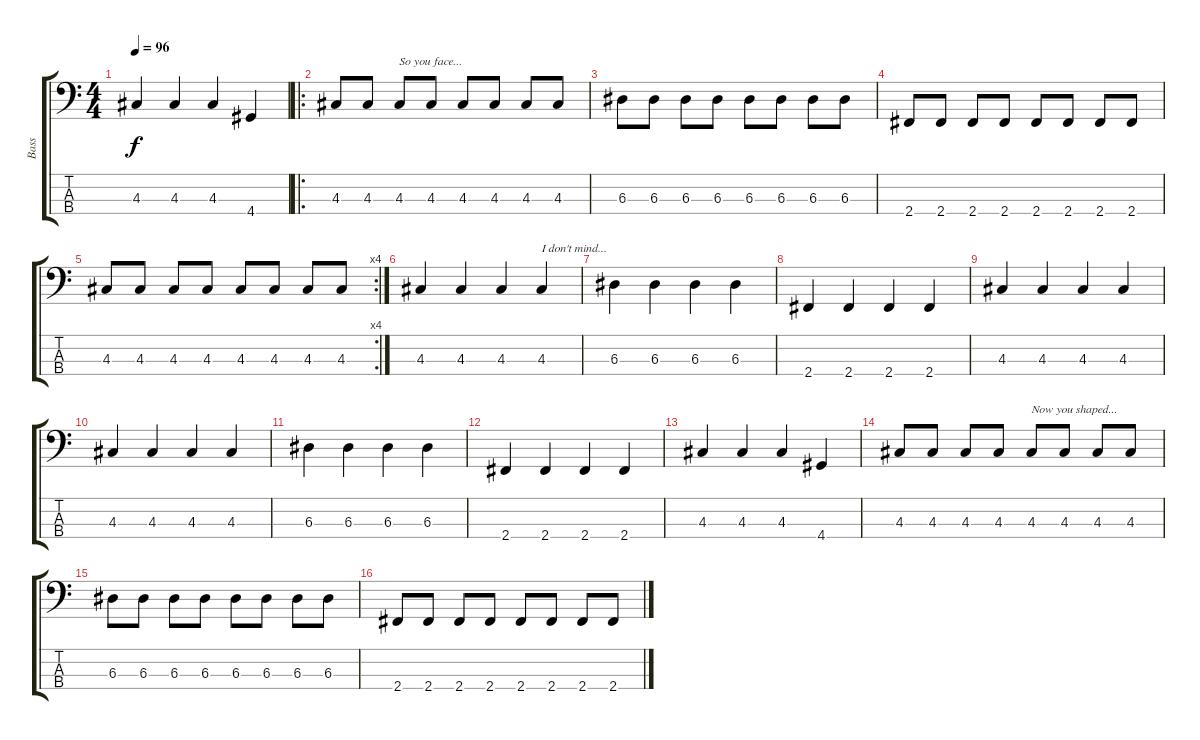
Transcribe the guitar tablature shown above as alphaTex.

\track ("Bass" "Bass") {instrument electricbasspick}
\staff {score tabs}
\tuning (G2 D2 A1 E1) {hide}
\ts (4 4)
\tempo 96
\clef f4
\ks c
4.3.4{dy f} 4.3.4 4.3.4 4.4.4 |
\ro
4.3.8 4.3.8 4.3.8{txt "So you face..."} 4.3.8 4.3.8 4.3.8 4.3.8 4.3.8 |
6.3.8 6.3.8 6.3.8 6.3.8 6.3.8 6.3.8 6.3.8 6.3.8 |
2.4.8 2.4.8 2.4.8 2.4.8 2.4.8 2.4.8 2.4.8 2.4.8 |
\rc 4
4.3.8 4.3.8 4.3.8 4.3.8 4.3.8 4.3.8 4.3.8 4.3.8 |
4.3.4 4.3.4 4.3.4 4.3.4{txt "I don't mind..."} |
6.3.4 6.3.4 6.3.4 6.3.4 |
2.4.4 2.4.4 2.4.4 2.4.4 |
4.3.4 4.3.4 4.3.4 4.3.4 |
4.3.4 4.3.4 4.3.4 4.3.4 |
6.3.4 6.3.4 6.3.4 6.3.4 |
2.4.4 2.4.4 2.4.4 2.4.4 |
4.3.4 4.3.4 4.3.4 4.4.4 |
4.3.8 4.3.8 4.3.8 4.3.8 4.3.8{txt "Now you shaped..."} 4.3.8 4.3.8 4.3.8 |
6.3.8 6.3.8 6.3.8 6.3.8 6.3.8 6.3.8 6.3.8 6.3.8 |
2.4.8 2.4.8 2.4.8 2.4.8 2.4.8 2.4.8 2.4.8 2.4.8
